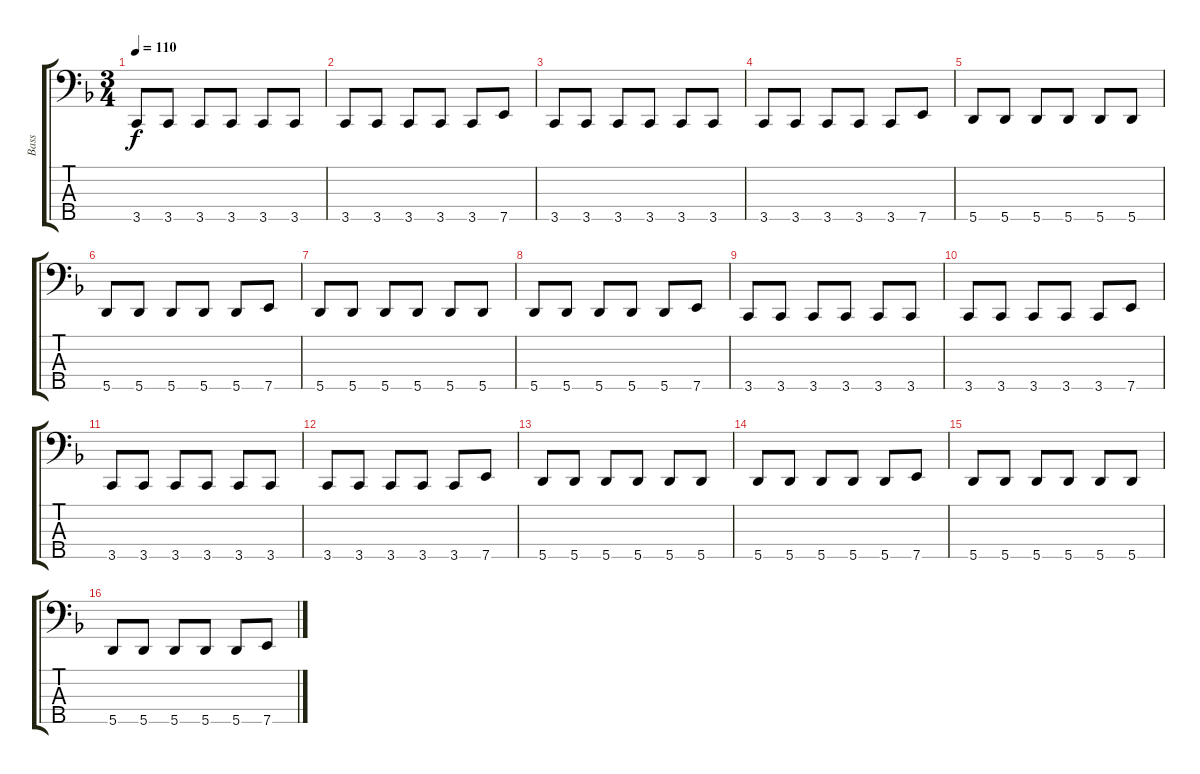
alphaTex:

\track ("Bass" "Bass") {instrument electricbassfinger}
\staff {score tabs}
\tuning (G2 D2 A1 E1 A0) {hide}
\ts (3 4)
\tempo 110
\clef f4
\ks dminor
3.5.8{dy f} 3.5.8 3.5.8 3.5.8 3.5.8 3.5.8 |
3.5.8 3.5.8 3.5.8 3.5.8 3.5.8 7.5.8 |
3.5.8 3.5.8 3.5.8 3.5.8 3.5.8 3.5.8 |
3.5.8 3.5.8 3.5.8 3.5.8 3.5.8 7.5.8 |
5.5.8 5.5.8 5.5.8 5.5.8 5.5.8 5.5.8 |
5.5.8 5.5.8 5.5.8 5.5.8 5.5.8 7.5.8 |
5.5.8 5.5.8 5.5.8 5.5.8 5.5.8 5.5.8 |
5.5.8 5.5.8 5.5.8 5.5.8 5.5.8 7.5.8 |
3.5.8 3.5.8 3.5.8 3.5.8 3.5.8 3.5.8 |
3.5.8 3.5.8 3.5.8 3.5.8 3.5.8 7.5.8 |
3.5.8 3.5.8 3.5.8 3.5.8 3.5.8 3.5.8 |
3.5.8 3.5.8 3.5.8 3.5.8 3.5.8 7.5.8 |
5.5.8 5.5.8 5.5.8 5.5.8 5.5.8 5.5.8 |
5.5.8 5.5.8 5.5.8 5.5.8 5.5.8 7.5.8 |
5.5.8 5.5.8 5.5.8 5.5.8 5.5.8 5.5.8 |
5.5.8 5.5.8 5.5.8 5.5.8 5.5.8 7.5.8
